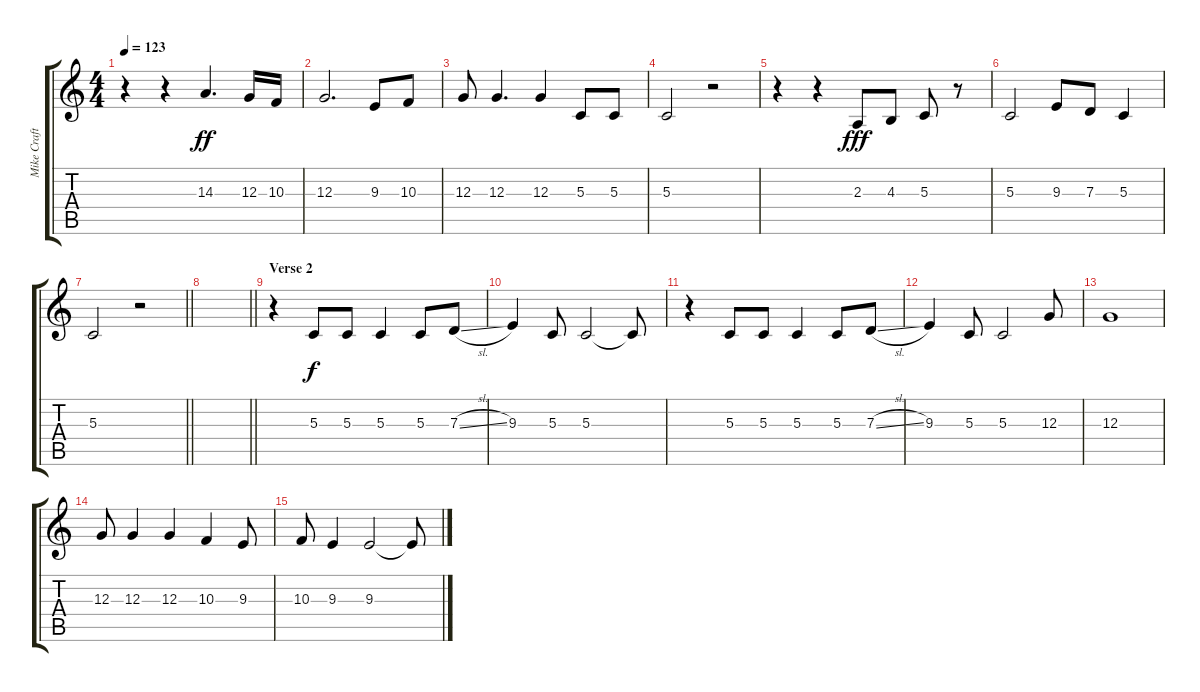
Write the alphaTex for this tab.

\track ("Mike Craft - Vocal" "Mike Craft") {instrument altosax}
\staff {score tabs}
\tuning (E4 B3 G3 D3 A2 E2) {hide}
\ts (4 4)
\tempo 123
\clef g2
\ks c
r.4{dy ff} r.4 14.3.4{d} 12.3.16 10.3.16 |
12.3.2{d} 9.3.8 10.3.8 |
12.3.8 12.3.4{d} 12.3.4 5.3.8 5.3.8 |
5.3.2 r.2 |
r.4 r.4 2.3.8{dy fff} 4.3.8 5.3.8 r.8 |
5.3.2 9.3.8 7.3.8 5.3.4 |
\barLineRight lightlight
5.3.2 r.2 |
\barLineRight lightlight
|
\section ("" "Verse 2")
r.4 5.3.8{dy f} 5.3.8 5.3.4 5.3.8 7.3{sl}.8 |
9.3.4 5.3.8 5.3.2 5.3{t}.8 |
r.4 5.3.8 5.3.8 5.3.4 5.3.8 7.3{sl}.8 |
9.3.4 5.3.8 5.3.2 12.3.8 |
12.3.1 |
12.3.8 12.3.4 12.3.4 10.3.4 9.3.8 |
10.3.8 9.3.4 9.3.2 9.3{t}.8
